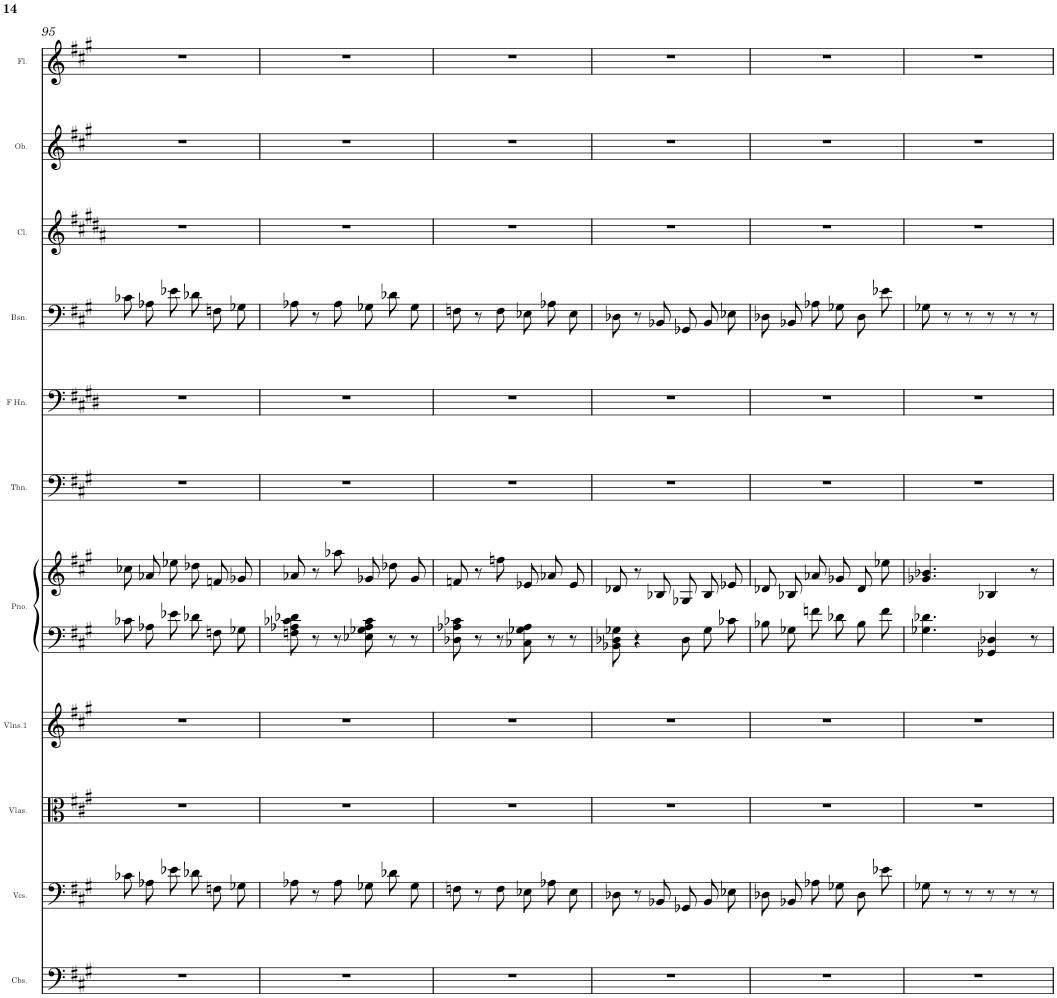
**kern	**kern	**kern	**kern	**kern	**kern	**kern	**kern	**kern	**kern	**kern	**kern
*part11	*part10	*part9	*part8	*part7	*part7	*part6	*part5	*part4	*part3	*part2	*part1
*staff12	*staff11	*staff10	*staff9	*staff8	*staff7	*staff6	*staff5	*staff4	*staff3	*staff2	*staff1
*I"Contrabass Section	*I"Violoncello Section	*I"Viola Section	*I"Violin Section1	*I"Grand Piano	*	*I"Trombone	*I"French Horn	*I"Bassoon	*I"Clarinet	*I"Oboe	*I"Flute
*I'Cbs.	*I'Vcs.	*I'Vlas.	*I'Vlns.1	*I'Pno.	*	*I'Tbn.	*I'F Hn.	*I'Bsn.	*I'Cl.	*I'Ob.	*I'Fl.
!!LO:PB:g=z
*clefF4	*clefF4	*clefC3	*clefG2	*clefF4	*clefG2	*clefF4	*clefF4	*clefF4	*clefG2	*clefG2	*clefG2
*Trd7c12	*	*	*	*	*	*	*Trd4c7	*	*Trd1c2	*	*
*k[f#c#g#]	*k[f#c#g#]	*k[f#c#g#]	*k[f#c#g#]	*k[f#c#g#]	*k[f#c#g#]	*k[f#c#g#]	*k[f#c#g#d#]	*k[f#c#g#]	*k[f#c#g#d#a#]	*k[f#c#g#]	*k[f#c#g#]
*M6/8	*M6/8	*M6/8	*M6/8	*M6/8	*M6/8	*M6/8	*M6/8	*M6/8	*M6/8	*M6/8	*M6/8
=95	=95	=95	=95	=95	=95	=95	=95	=95	=95	=95	=95
2.r	8c-X\L	2.r	2.r	8c-X\L	8cc-X\L	2.r	2.r	8c-X\L	2.r	2.r	2.r
.	8A-X\	.	.	8A-X\	8a-X\	.	.	8A-X\	.	.	.
.	8e-X\J	.	.	8e-X\J	8ee-X\J	.	.	8e-X\J	.	.	.
.	8d-X\L	.	.	8d-X\L	8dd-X\L	.	.	8d-X\L	.	.	.
.	8Fn\	.	.	8Fn\	8fn\	.	.	8Fn\	.	.	.
.	8G-X\J	.	.	8G-X\J	8g-X\J	.	.	8G-X\J	.	.	.
=96	=96	=96	=96	=96	=96	=96	=96	=96	=96	=96	=96
2.r	8A-X\	2.r	2.r	8Fn\ 8A-X\ 8c-X\ 8d-X\	8a-X/	2.r	2.r	8A-X\	2.r	2.r	2.r
.	8r	.	.	8r	8r	.	.	8r	.	.	.
.	8A-\	.	.	8r	8aa-X\	.	.	8A-\	.	.	.
.	8G-X\L	.	.	8E-X\ 8G-X\ 8A-\ 8c-\	8g-X/L	.	.	8G-X\L	.	.	.
.	8d-X\	.	.	8r	8dd-X/	.	.	8d-X\	.	.	.
.	8G-\J	.	.	8r	8g-/J	.	.	8G-\J	.	.	.
=97	=97	=97	=97	=97	=97	=97	=97	=97	=97	=97	=97
2.r	8Fn\	2.r	2.r	8D-X\ 8A-X\ 8c-X\	8fn/	2.r	2.r	8Fn\	2.r	2.r	2.r
.	8r	.	.	8r	8r	.	.	8r	.	.	.
.	8F\	.	.	8r	8ffn\	.	.	8F\	.	.	.
.	8E-X\L	.	.	8C-X\ 8G-X\ 8A-\	8e-X/L	.	.	8E-X\L	.	.	.
.	8A-X\	.	.	8r	8a-X/	.	.	8A-X\	.	.	.
.	8E-\J	.	.	8r	8e-/J	.	.	8E-\J	.	.	.
=98	=98	=98	=98	=98	=98	=98	=98	=98	=98	=98	=98
2.r	8D-X\	2.r	2.r	8BB-X\ 8D-X\ 8G-X\	8d-X/	2.r	2.r	8D-X\	2.r	2.r	2.r
.	8r	.	.	4r	8r	.	.	8r	.	.	.
.	8BB-X/	.	.	.	8B-X/	.	.	8BB-X/	.	.	.
.	8GG-X/L	.	.	8D-\L	8G-X/L	.	.	8GG-X/L	.	.	.
.	8BB-/	.	.	8G-\	8B-/	.	.	8BB-/	.	.	.
.	8E-X/J	.	.	8c-X\J	8e-X/J	.	.	8E-X/J	.	.	.
=99	=99	=99	=99	=99	=99	=99	=99	=99	=99	=99	=99
2.r	8D-X\L	2.r	2.r	8B-X\L	8d-X/L	2.r	2.r	8D-X\L	2.r	2.r	2.r
.	8BB-X\	.	.	8G-X\	8B-X/	.	.	8BB-X\	.	.	.
.	8A-X\J	.	.	8fn\J	8a-X/J	.	.	8A-X\J	.	.	.
.	8G-X\L	.	.	8d-X\L	8g-X\L	.	.	8G-X\L	.	.	.
.	8D-\	.	.	8B-\	8d-\	.	.	8D-\	.	.	.
.	8e-X\J	.	.	8f\J	8ee-X\J	.	.	8e-X\J	.	.	.
=100	=100	=100	=100	=100	=100	=100	=100	=100	=100	=100	=100
2.r	8G-X\	2.r	2.r	4.G-X\ 4.d-X\	4.g-X/ 4.b-X/	2.r	2.r	8G-X\	2.r	2.r	2.r
.	8r	.	.	.	.	.	.	8r	.	.	.
.	8r	.	.	.	.	.	.	8r	.	.	.
.	8r	.	.	4GG-X/ 4D-X/	4B-X/	.	.	8r	.	.	.
.	8r	.	.	.	.	.	.	8r	.	.	.
.	8r	.	.	8r	8r	.	.	8r	.	.	.
=	=	=	=	=	=	=	=	=	=	=	=
*-	*-	*-	*-	*-	*-	*-	*-	*-	*-	*-	*-
